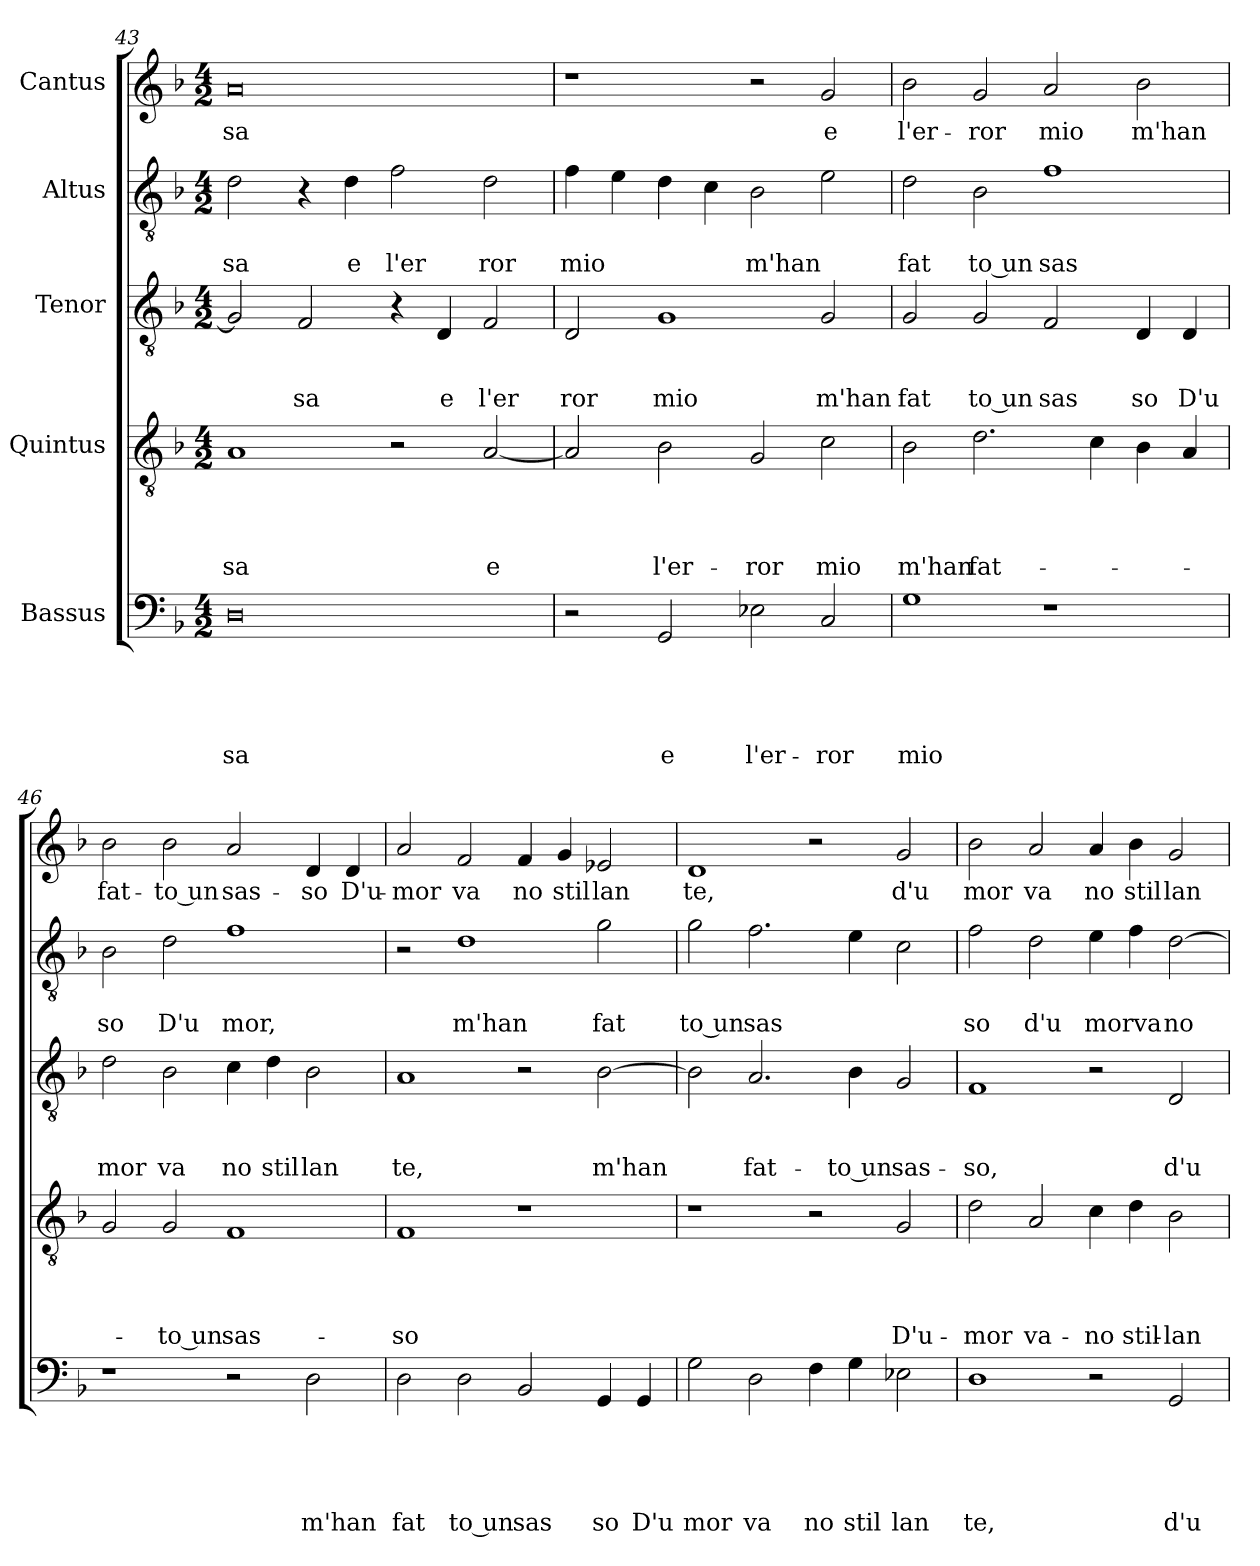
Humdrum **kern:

**kern	**text	**text	**text	**text	**text	**kern	**text	**text	**text	**text	**kern	**text	**text	**text	**kern	**text	**text	**kern	**text
*part5	*part5	*part5	*part5	*part5	*part5	*part4	*part4	*part4	*part4	*part4	*part3	*part3	*part3	*part3	*part2	*part2	*part2	*part1	*part1
*staff5	*staff5	*staff5	*staff5	*staff5	*staff5	*staff4	*staff4	*staff4	*staff4	*staff4	*staff3	*staff3	*staff3	*staff3	*staff2	*staff2	*staff2	*staff1	*staff1
*I"Bassus	*	*	*	*	*	*I"Quintus	*	*	*	*	*I"Tenor	*	*	*	*I"Altus	*	*	*I"Cantus	*
*clefF4	*	*	*	*	*	*clefGv2	*	*	*	*	*clefGv2	*	*	*	*clefGv2	*	*	*clefG2	*
*ITrd-3c-5	*	*	*	*	*	*ITrd-3c-5	*	*	*	*	*	*	*	*	*ITrd-3c-5	*	*	*ITrd-3c-5	*
*k[b-e-]	*	*	*	*	*	*k[b-e-]	*	*	*	*	*k[b-]	*	*	*	*k[b-e-]	*	*	*k[b-e-]	*
*B-:	*	*	*	*	*	*B-:	*	*	*	*	*F:	*	*	*	*B-:	*	*	*B-:	*
*M4/2	*	*	*	*	*	*M4/2	*	*	*	*	*M4/2	*	*	*	*M4/2	*	*	*M4/2	*
=43	=43	=43	=43	=43	=43	=43	=43	=43	=43	=43	=43	=43	=43	=43	=43	=43	=43	=43	=43
!	!	!	!	!	!LO:LY:b	!	!	!	!	!LO:LY:b	!	!	!	!	!	!	!LO:LY:b	!	!LO:LY:b
0G	.	.	.	.	-sa	1d	.	.	.	-sa	2G/]	.	.	.	2g\	.	sa	0dd	-sa
!	!	!	!	!	!	!	!	!	!	!	!	!	!	!LO:LY:b	!	!	!	!	!
.	.	.	.	.	.	.	.	.	.	.	2F/	.	.	sa	4r	.	.	.	.
!	!	!	!	!	!	!	!	!	!	!	!	!	!	!	!	!	!LO:LY:b	!	!
.	.	.	.	.	.	.	.	.	.	.	.	.	.	.	4g\	.	e	.	.
!	!	!	!	!	!	!	!	!	!	!	!	!	!	!	!	!	!LO:LY:b	!	!
.	.	.	.	.	.	2r	.	.	.	.	4r	.	.	.	2b-\	.	l'er	.	.
!	!	!	!	!	!	!	!	!	!	!	!	!	!	!LO:LY:b	!	!	!	!	!
.	.	.	.	.	.	.	.	.	.	.	4D/	.	.	e	.	.	.	.	.
!	!	!	!	!	!	!	!	!	!	!LO:LY:b	!	!	!	!LO:LY:b	!	!	!LO:LY:b	!	!
.	.	.	.	.	.	[<2d/	.	.	.	e	2F/	.	.	l'er	2g\	.	ror	.	.
=44	=44	=44	=44	=44	=44	=44	=44	=44	=44	=44	=44	=44	=44	=44	=44	=44	=44	=44	=44
!	!	!	!	!	!	!	!	!	!	!	!	!	!	!LO:LY:b	!	!	!LO:LY:b	!	!
2r	.	.	.	.	.	2d/]	.	.	.	.	2D/	.	.	ror	4b-\	.	mio	1r	.
.	.	.	.	.	.	.	.	.	.	.	.	.	.	.	4a\	.	.	.	.
!	!	!	!	!	!LO:LY:b	!	!	!	!	!LO:LY:b	!	!	!	!LO:LY:b	!	!	!	!	!
2C/	.	.	.	.	e	2e-\	.	.	.	l'er-	1G	.	.	mio	4g\	.	.	.	.
.	.	.	.	.	.	.	.	.	.	.	.	.	.	.	4f\	.	.	.	.
!	!	!	!	!	!LO:LY:b	!	!	!	!	!LO:LY:b	!	!	!	!	!	!	!LO:LY:b	!	!
2A-X\	.	.	.	.	l'er-	2c/	.	.	.	-ror	.	.	.	.	2e-\	.	m'han	2r	.
!	!	!	!	!	!LO:LY:b	!	!	!	!	!LO:LY:b	!	!	!	!LO:LY:b	!	!	!	!	!LO:LY:b
2F/	.	.	.	.	-ror	2f\	.	.	.	mio	2G/	.	.	m'han	2a\	.	.	2cc/	e
=45	=45	=45	=45	=45	=45	=45	=45	=45	=45	=45	=45	=45	=45	=45	=45	=45	=45	=45	=45
!	!	!	!	!	!LO:LY:b	!	!	!	!	!LO:LY:b	!	!	!	!LO:LY:b	!	!	!LO:LY:b	!	!LO:LY:b
1c	.	.	.	.	mio	2e-\	.	.	.	m'han	2G/	.	.	fat	2g\	.	fat	2ee-\	l'er-
!	!	!	!	!	!	!	!	!	!	!LO:LY:b	!	!	!	!LO:LY:b:rj	!	!	!LO:LY:b:rj	!	!LO:LY:b
.	.	.	.	.	.	2.g\	.	.	.	fat-	2G/	.	.	to un	2e-\	.	to un	2cc/	-ror
!	!	!	!	!	!	!	!	!	!	!	!	!	!	!LO:LY:b	!	!	!LO:LY:b	!	!LO:LY:b
1r	.	.	.	.	.	.	.	.	.	.	2F/	.	.	sas	1b-	.	sas	2dd/	mio
.	.	.	.	.	.	4f\	.	.	.	.	.	.	.	.	.	.	.	.	.
!	!	!	!	!	!	!	!	!	!	!	!	!	!	!LO:LY:b	!	!	!	!	!LO:LY:b
.	.	.	.	.	.	4e-\	.	.	.	.	4D/	.	.	so	.	.	.	2ee-\	m'han
!	!	!	!	!	!	!	!	!	!	!	!	!	!	!LO:LY:b	!	!	!	!	!
.	.	.	.	.	.	4d/	.	.	.	.	4D/	.	.	D'u	.	.	.	.	.
=46	=46	=46	=46	=46	=46	=46	=46	=46	=46	=46	=46	=46	=46	=46	=46	=46	=46	=46	=46
!	!	!	!	!	!	!	!	!	!	!	!	!	!	!LO:LY:b	!	!	!LO:LY:b	!	!LO:LY:b
1r	.	.	.	.	.	2c/	.	.	.	.	2d\	.	.	mor	2e-\	.	so	2ee-\	fat-
!	!	!	!	!	!	!	!	!	!	!LO:LY:b:rj	!	!	!	!LO:LY:b	!	!	!LO:LY:b	!	!LO:LY:b:rj
.	.	.	.	.	.	2c/	.	.	.	-to un	2B-\	.	.	va	2g\	.	D'u	2ee-\	-to un
!	!	!	!	!	!	!	!	!	!	!LO:LY:b	!	!	!	!LO:LY:b	!	!	!LO:LY:b	!	!LO:LY:b
2r	.	.	.	.	.	1B-	.	.	.	sas-	4c\	.	.	no	1b-	.	mor,	2dd/	sas-
!	!	!	!	!	!	!	!	!	!	!	!	!	!	!LO:LY:b	!	!	!	!	!
.	.	.	.	.	.	.	.	.	.	.	4d\	.	.	stil	.	.	.	.	.
!	!	!	!	!	!LO:LY:b	!	!	!	!	!	!	!	!	!LO:LY:b	!	!	!	!	!LO:LY:b
2G\	.	.	.	.	m'han	.	.	.	.	.	2B-\	.	.	lan	.	.	.	4g/	-so
!	!	!	!	!	!	!	!	!	!	!	!	!	!	!	!	!	!	!	!LO:LY:b
.	.	.	.	.	.	.	.	.	.	.	.	.	.	.	.	.	.	4g</	D'u-
!!LO:LB:g=z
=47	=47	=47	=47	=47	=47	=47	=47	=47	=47	=47	=47	=47	=47	=47	=47	=47	=47	=47	=47
!	!	!	!	!	!LO:LY:b	!	!	!	!	!LO:LY:b	!	!	!	!LO:LY:b	!	!	!	!	!LO:LY:b
2G\	.	.	.	.	fat	1B-	.	.	.	-so	1A	.	.	te,	2r	.	.	2dd/	-mor
!	!	!	!	!	!LO:LY:b:rj	!	!	!	!	!	!	!	!	!	!	!	!LO:LY:b	!	!LO:LY:b
2G\	.	.	.	.	to un	.	.	.	.	.	.	.	.	.	1g	.	m'han	2b-/	va
!	!	!	!	!	!LO:LY:b	!	!	!	!	!	!	!	!	!	!	!	!	!	!LO:LY:b
2E-/	.	.	.	.	sas	1r	.	.	.	.	2r	.	.	.	.	.	.	4b-/	no
!	!	!	!	!	!	!	!	!	!	!	!	!	!	!	!	!	!	!	!LO:LY:b
.	.	.	.	.	.	.	.	.	.	.	.	.	.	.	.	.	.	4cc/	stil
!	!	!	!	!	!LO:LY:b	!	!	!	!	!	!	!	!	!LO:LY:b	!	!	!LO:LY:b	!	!LO:LY:b
4C/	.	.	.	.	so	.	.	.	.	.	[>2B-\	.	.	m'han	2cc\	.	fat	2a-X/	lan
!	!	!	!	!	!LO:LY:b	!	!	!	!	!	!	!	!	!	!	!	!	!	!
4C/	.	.	.	.	D'u	.	.	.	.	.	.	.	.	.	.	.	.	.	.
=48	=48	=48	=48	=48	=48	=48	=48	=48	=48	=48	=48	=48	=48	=48	=48	=48	=48	=48	=48
!	!	!	!	!	!LO:LY:b	!	!	!	!	!	!	!	!	!	!	!	!LO:LY:b:rj	!	!LO:LY:b
2c\	.	.	.	.	mor	1r	.	.	.	.	2B-\]	.	.	.	2cc\	.	to un	1g	te,
!	!	!	!	!	!LO:LY:b	!	!	!	!	!	!	!	!	!LO:LY:b	!	!	!LO:LY:b	!	!
2G\	.	.	.	.	va	.	.	.	.	.	2.A/	.	.	fat-	2.b-\	.	sas	.	.
!	!	!	!	!	!LO:LY:b	!	!	!	!	!	!	!	!	!	!	!	!	!	!
4B-\	.	.	.	.	no	2r	.	.	.	.	.	.	.	.	.	.	.	2r	.
!	!	!	!	!	!LO:LY:b	!	!	!	!	!	!	!	!	!LO:LY:b:rj	!	!	!	!	!
4c\	.	.	.	.	stil	.	.	.	.	.	4B-\	.	.	-to un	4a\	.	.	.	.
!	!	!	!	!	!LO:LY:b	!	!	!	!	!LO:LY:b	!	!	!	!LO:LY:b	!	!	!	!	!LO:LY:b
2A-X\	.	.	.	.	lan	2c/	.	.	.	D'u-	2G/	.	.	sas-	2f\	.	.	2cc/	d'u
=49	=49	=49	=49	=49	=49	=49	=49	=49	=49	=49	=49	=49	=49	=49	=49	=49	=49	=49	=49
!	!	!	!	!	!LO:LY:b	!	!	!	!	!LO:LY:b	!	!	!	!LO:LY:b	!	!	!LO:LY:b	!	!LO:LY:b
1G	.	.	.	.	te,	2g\	.	.	.	-mor	1F	.	.	-so,	2b-\	.	so	2ee-\	mor
!	!	!	!	!	!	!	!	!	!	!LO:LY:b	!	!	!	!	!	!	!LO:LY:b	!	!LO:LY:b
.	.	.	.	.	.	2d/	.	.	.	va-	.	.	.	.	2g\	.	d'u	2dd/	va
!	!	!	!	!	!	!	!	!	!	!LO:LY:b	!	!	!	!	!	!	!LO:LY:b	!	!LO:LY:b
2r	.	.	.	.	.	4f\	.	.	.	-no	2r	.	.	.	4a\	.	morva	4dd/	no
!	!	!	!	!	!	!	!	!	!	!LO:LY:b	!	!	!	!	!	!	!	!	!LO:LY:b
.	.	.	.	.	.	4g\	.	.	.	stil-	.	.	.	.	4b-\	.	.	4ee-\	stil
!	!	!	!	!	!LO:LY:b	!	!	!	!	!LO:LY:b	!	!	!	!LO:LY:b	!	!	!LO:LY:b	!	!LO:LY:b
2C/	.	.	.	.	d'u	2e-\	.	.	.	-lan-	2D/	.	.	d'u-	[>2g\	.	no	2cc/	lan
=	=	=	=	=	=	=	=	=	=	=	=	=	=	=	=	=	=	=	=
*-	*-	*-	*-	*-	*-	*-	*-	*-	*-	*-	*-	*-	*-	*-	*-	*-	*-	*-	*-
